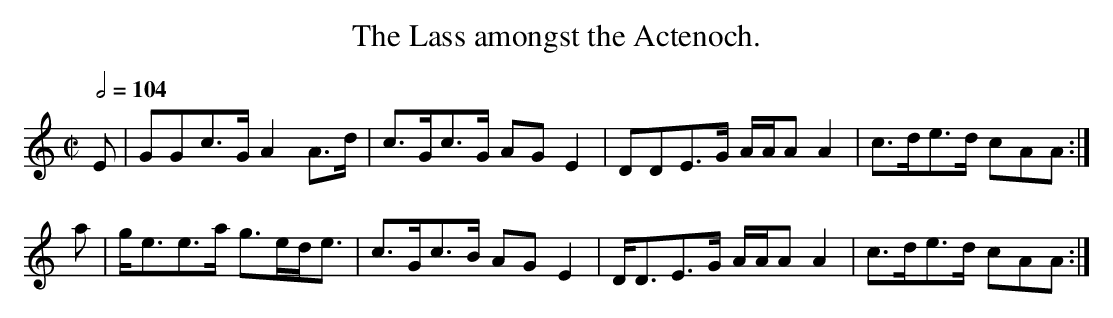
X:1
T:The Lass amongst the Actenoch.
M:C|
L:1/8
Q:1/2=104
K:A Minor
E|GGc>G A2 A>d|c>Gc>G AGE2|DDE>G A/A/A A2|c>de>d cAA:|
a|g<ee>a g>ed<e|c>Gc>B AGE2|D<DE>G A/A/A A2|c>de>d cAA:|
